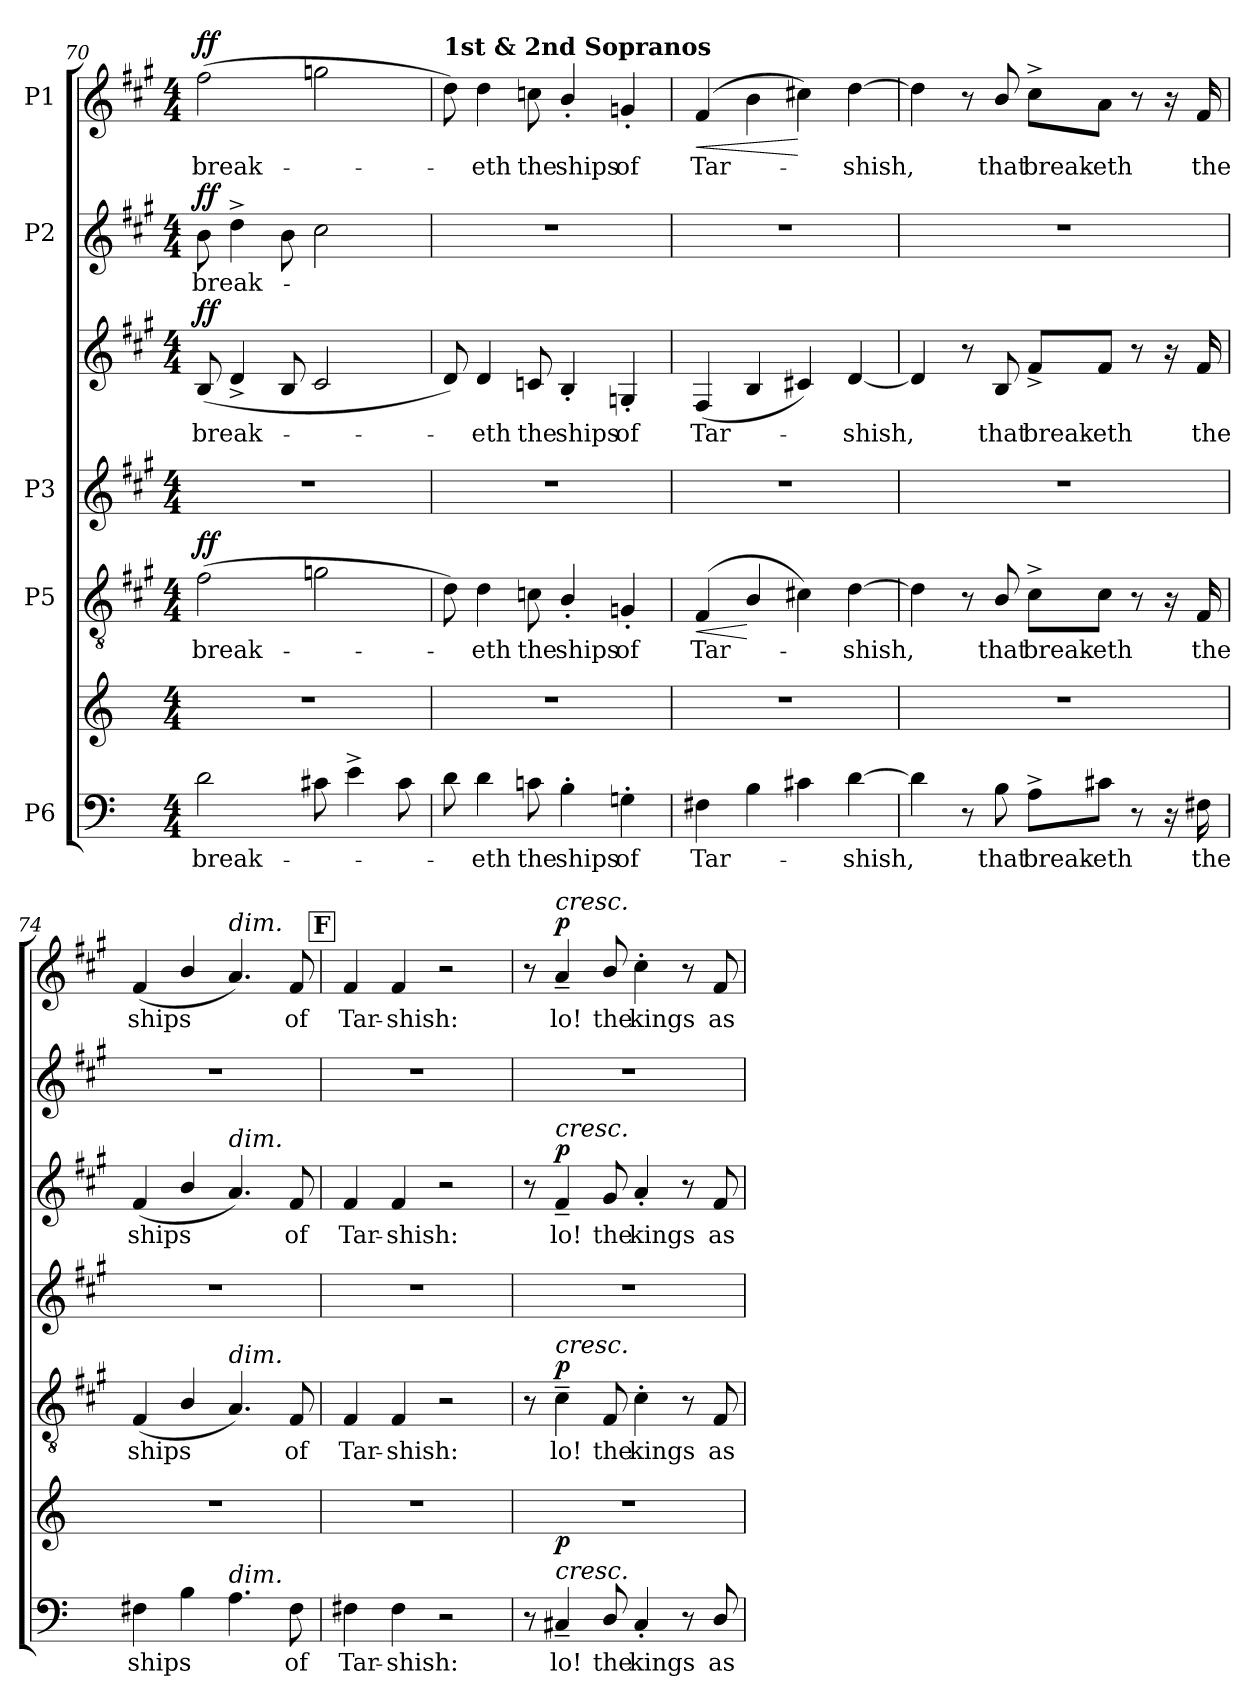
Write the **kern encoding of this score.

**kern	**text	**kern	**dynam	**kern	**text	**dynam	**kern	**kern	**text	**dynam	**kern	**text	**dynam	**kern	**text	**dynam
*part5	*part5	*part5	*part5	*part4	*part4	*part4	*part3	*part3	*part3	*part3	*part2	*part2	*part2	*part1	*part1	*part1
*staff7	*staff7	*staff6	*staff6/7	*staff5	*staff5	*staff5	*staff4	*staff3	*staff3	*staff3/4	*staff2	*staff2	*staff2	*staff1	*staff1	*staff1
*I"P6	*	*	*	*I"P5	*	*	*I"P3	*	*	*	*I"P2	*	*	*I"P1	*	*
*clefF4	*	*clefG2	*	*clefGv2	*	*	*clefG2	*clefG2	*	*	*clefG2	*	*	*clefG2	*	*
*	*	*	*	*ITrd7c12	*	*	*	*	*	*	*	*	*	*	*	*
*k[]	*	*k[]	*	*k[f#c#g#]	*	*	*k[f#c#g#]	*k[f#c#g#]	*	*	*k[f#c#g#]	*	*	*k[f#c#g#]	*	*
*C:	*	*C:	*	*A:	*	*	*A:	*A:	*	*	*A:	*	*	*A:	*	*
*M4/4	*	*M4/4	*	*M4/4	*	*	*M4/4	*M4/4	*	*	*M4/4	*	*	*M4/4	*	*
=70	=70	=70	=70	=70	=70	=70	=70	=70	=70	=70	=70	=70	=70	=70	=70	=70
!	!LO:LY:b:color=#000000	!	!	!	!	!	!	!	!	!	!	!	!	!	!	!
!	!	!	!	!	!LO:LY:b:color=#000000	!	!	!	!	!	!	!	!	!	!	!
!	!	!	!	!	!	!	!	!	!LO:LY:b:color=#000000	!	!	!	!	!	!	!
!	!	!	!	!	!	!	!	!	!	!	!	!LO:LY:b:color=#000000	!	!	!	!
!	!	!	!	!	!	!	!	!	!	!	!	!	!	!	!LO:LY:b:color=#000000	!
2di\	break-	1r	.	(2F#i\	break-	ff	1r	(8Bi/	break-	ff	(8bi\	break-	ff	(2ff#i\	break-	ff
.	.	.	.	.	.	.	.	4d^i/	.	.	4dd^i\	.	.	.	.	.
.	.	.	.	.	.	.	.	8Bi/	.	.	8bi\	.	.	.	.	.
8c#i\	.	.	.	2Gni\	.	.	.	2c#i/	.	.	2cc#i\	.	.	2ggni\	.	.
4e^i\	.	.	.	.	.	.	.	.	.	.	.	.	.	.	.	.
8c#i\	.	.	.	.	.	.	.	.	.	.	.	.	.	.	.	.
!!LO:PB:g=z
=71	=71	=71	=71	=71	=71	=71	=71	=71	=71	=71	=71	=71	=71	=71	=71	=71
!	!	!	!	!	!	!	!	!	!	!	!	!	!	!LO:TX:a:B:t=1st & 2nd Sopranos	!	!
8di\	.	1r	.	8Di\)	.	.	1r	8di/)	.	.	1r)	.	.	8ddi\)	.	.
!	!LO:LY:b:color=#000000	!	!	!	!	!	!	!	!	!	!	!	!	!	!	!
!	!	!	!	!	!LO:LY:b:color=#000000	!	!	!	!	!	!	!	!	!	!	!
!	!	!	!	!	!	!	!	!	!LO:LY:b:color=#000000	!	!	!	!	!	!	!
!	!	!	!	!	!	!	!	!	!	!	!	!	!	!	!LO:LY:b:color=#000000	!
4di\	-eth	.	.	4Di\	-eth	.	.	4di/	-eth	.	.	.	.	4ddi\	-eth	.
!	!LO:LY:b:color=#000000	!	!	!	!	!	!	!	!	!	!	!	!	!	!	!
!	!	!	!	!	!LO:LY:b:color=#000000	!	!	!	!	!	!	!	!	!	!	!
!	!	!	!	!	!	!	!	!	!LO:LY:b:color=#000000	!	!	!	!	!	!	!
!	!	!	!	!	!	!	!	!	!	!	!	!	!	!	!LO:LY:b:color=#000000	!
8cni\	the	.	.	8Cni\	the	.	.	8cni/	the	.	.	.	.	8ccni\	the	.
!	!LO:LY:b:color=#000000	!	!	!	!	!	!	!	!	!	!	!	!	!	!	!
!	!	!	!	!	!LO:LY:b:color=#000000	!	!	!	!	!	!	!	!	!	!	!
!	!	!	!	!	!	!	!	!	!LO:LY:b:color=#000000	!	!	!	!	!	!	!
!	!	!	!	!	!	!	!	!	!	!	!	!	!	!	!LO:LY:b:color=#000000	!
4B'i\	ships	.	.	4BB'i/	ships	.	.	4B'i/	ships	.	.	.	.	4b'i/	ships	.
!	!LO:LY:b:color=#000000	!	!	!	!	!	!	!	!	!	!	!	!	!	!	!
!	!	!	!	!	!LO:LY:b:color=#000000	!	!	!	!	!	!	!	!	!	!	!
!	!	!	!	!	!	!	!	!	!LO:LY:b:color=#000000	!	!	!	!	!	!	!
!	!	!	!	!	!	!	!	!	!	!	!	!	!	!	!LO:LY:b:color=#000000	!
4Gn'i\	of	.	.	4GGn'i/	of	.	.	4Gn'i/	of	.	.	.	.	4gn'i/	of	.
=72	=72	=72	=72	=72	=72	=72	=72	=72	=72	=72	=72	=72	=72	=72	=72	=72
!	!LO:LY:b:color=#000000	!	!	!	!	!	!	!	!	!	!	!	!	!	!	!
!	!	!	!	!	!LO:LY:b:color=#000000	!LO:HP:b	!	!	!	!	!	!	!	!	!	!
!	!	!	!	!	!	!	!	!	!LO:LY:b:color=#000000	!	!	!	!	!	!	!
!	!	!	!	!	!	!	!	!	!	!	!	!	!	!	!LO:LY:b:color=#000000	!LO:HP:b
4F#i\	Tar-	1r	.	(4FF#i/	Tar-	<	1r	(4F#i/	Tar-	.	1r	.	.	(4f#i/	Tar-	<
4Bi\	.	.	.	4BBi/	.	[	.	4Bi/	.	.	.	.	.	4bi\	.	.
4c#Xi\	.	.	.	4C#Xi\)	.	.	.	4c#Xi/)	.	.	.	.	.	4cc#Xi\)	.	[
!	!LO:LY:b:color=#000000	!	!	!	!	!	!	!	!	!	!	!	!	!	!	!
!	!	!	!	!	!LO:LY:b:color=#000000	!	!	!	!	!	!	!	!	!	!	!
!	!	!	!	!	!	!	!	!	!LO:LY:b:color=#000000	!	!	!	!	!	!	!
!	!	!	!	!	!	!	!	!	!	!	!	!	!	!	!LO:LY:b:color=#000000	!
[4di\	-shish,	.	.	[4Di\	-shish,	.	.	[4di/	-shish,	.	.	.	.	[4ddi\	-shish,	.
=73	=73	=73	=73	=73	=73	=73	=73	=73	=73	=73	=73	=73	=73	=73	=73	=73
4di\]	.	1r	.	4Di\]	.	.	1r	4di/]	.	.	1r	.	.	4ddi\]	.	.
8r	.	.	.	8r	.	.	.	8r	.	.	.	.	.	8r	.	.
!	!LO:LY:b:color=#000000	!	!	!	!	!	!	!	!	!	!	!	!	!	!	!
!	!	!	!	!	!LO:LY:b:color=#000000	!	!	!	!	!	!	!	!	!	!	!
!	!	!	!	!	!	!	!	!	!LO:LY:b:color=#000000	!	!	!	!	!	!	!
!	!	!	!	!	!	!	!	!	!	!	!	!	!	!	!LO:LY:b:color=#000000	!
8Bi\	that	.	.	8BBi/	that	.	.	8Bi/	that	.	.	.	.	8bi/	that	.
!	!LO:LY:b:color=#000000	!	!	!	!	!	!	!	!	!	!	!	!	!	!	!
!	!	!	!	!	!LO:LY:b:color=#000000	!	!	!	!	!	!	!	!	!	!	!
!	!	!	!	!	!	!	!	!	!LO:LY:b:color=#000000	!	!	!	!	!	!	!
!	!	!	!	!	!	!	!	!	!	!	!	!	!	!	!LO:LY:b:color=#000000	!
8A^i\L	break-	.	.	8C#^i\L	break-	.	.	8f#^i/L	break-	.	.	.	.	8cc#^i\L	break-	.
!	!LO:LY:b:color=#000000	!	!	!	!	!	!	!	!	!	!	!	!	!	!	!
!	!	!	!	!	!LO:LY:b:color=#000000	!	!	!	!	!	!	!	!	!	!	!
!	!	!	!	!	!	!	!	!	!LO:LY:b:color=#000000	!	!	!	!	!	!	!
!	!	!	!	!	!	!	!	!	!	!	!	!	!	!	!LO:LY:b:color=#000000	!
8c#i\J	-eth	.	.	8C#i\J	-eth	.	.	8f#i/J	-eth	.	.	.	.	8ai\J	-eth	.
8r	.	.	.	8r	.	.	.	8r	.	.	.	.	.	8r	.	.
16r	.	.	.	16r	.	.	.	16r	.	.	.	.	.	16r	.	.
!	!LO:LY:b:color=#000000	!	!	!	!	!	!	!	!	!	!	!	!	!	!	!
!	!	!	!	!	!LO:LY:b:color=#000000	!	!	!	!	!	!	!	!	!	!	!
!	!	!	!	!	!	!	!	!	!LO:LY:b:color=#000000	!	!	!	!	!	!	!
!	!	!	!	!	!	!	!	!	!	!	!	!	!	!	!LO:LY:b:color=#000000	!
16F#i\	the	.	.	16FF#i/	the	.	.	16f#i/	the	.	.	.	.	16f#i/	the	.
=74	=74	=74	=74	=74	=74	=74	=74	=74	=74	=74	=74	=74	=74	=74	=74	=74
!	!LO:LY:b:color=#000000	!	!	!	!	!	!	!	!	!	!	!	!	!	!	!
!	!	!	!	!	!LO:LY:b:color=#000000	!	!	!	!	!	!	!	!	!	!	!
!	!	!	!	!	!	!	!	!	!LO:LY:b:color=#000000	!	!	!	!	!	!	!
!	!	!	!	!	!	!	!	!	!	!	!	!	!	!	!LO:LY:b:color=#000000	!
4F#i\	ships	1r	.	(4FF#i/	ships	.	1r	(4f#i/	ships	.	1r	.	.	(4f#i/	ships	.
4Bi\	.	.	.	4BBi/	.	.	.	4bi/	.	.	.	.	.	4bi/	.	.
!	!	!	!	!	!	!	!	!	!	!	!	!	!	!LO:TX:a:i:t=dim.	!	!
!	!	!	!	!	!	!	!	!LO:TX:a:i:t=dim.	!	!	!	!	!	!	!	!
!	!	!	!	!LO:TX:a:i:t=dim.	!	!	!	!	!	!	!	!	!	!	!	!
!LO:TX:a:i:t=dim.	!	!	!	!	!	!	!	!	!	!	!	!	!	!	!	!
4.Ai\	.	.	.	4.AAi/)	.	.	.	4.ai/)	.	.	.	.	.	4.ai/)	.	.
!	!LO:LY:b:color=#000000	!	!	!	!	!	!	!	!	!	!	!	!	!	!	!
!	!	!	!	!	!LO:LY:b:color=#000000	!	!	!	!	!	!	!	!	!	!	!
!	!	!	!	!	!	!	!	!	!LO:LY:b:color=#000000	!	!	!	!	!	!	!
!	!	!	!	!	!	!	!	!	!	!	!	!	!	!	!LO:LY:b:color=#000000	!
8F#i\	of	.	.	8FF#i/	of	.	.	8f#i/	of	.	.	.	.	8f#i/	of	.
!!LO:LB:g=z
!!LO:REH:place=s1:B:color=#000000:enc=box:fs=17.1407:t=F
=75	=75	=75	=75	=75	=75	=75	=75	=75	=75	=75	=75	=75	=75	=75	=75	=75
!	!LO:LY:b:color=#000000	!	!	!	!	!	!	!	!	!	!	!	!	!	!	!
!	!	!	!	!	!LO:LY:b:color=#000000	!	!	!	!	!	!	!	!	!	!	!
!	!	!	!	!	!	!	!	!	!LO:LY:b:color=#000000	!	!	!	!	!	!	!
!	!	!	!	!	!	!	!	!	!	!	!	!	!	!	!LO:LY:b:color=#000000	!
4F#i\	Tar-	1r	.	4FF#i/	Tar-	.	1r	4f#i/	Tar-	.	1r	.	.	4f#i/	Tar-	.
!	!LO:LY:b:color=#000000	!	!	!	!	!	!	!	!	!	!	!	!	!	!	!
!	!	!	!	!	!LO:LY:b:color=#000000	!	!	!	!	!	!	!	!	!	!	!
!	!	!	!	!	!	!	!	!	!LO:LY:b:color=#000000	!	!	!	!	!	!	!
!	!	!	!	!	!	!	!	!	!	!	!	!	!	!	!LO:LY:b:color=#000000	!
4F#i\	-shish:	.	.	4FF#i/	-shish:	.	.	4f#i/	-shish:	.	.	.	.	4f#i/	-shish:	.
2r	.	.	.	2r	.	.	.	2r	.	.	.	.	.	2r	.	.
=76	=76	=76	=76	=76	=76	=76	=76	=76	=76	=76	=76	=76	=76	=76	=76	=76
8r	.	1r	.	8r	.	.	1r	8r	.	.	1r	.	.	8r	.	.
!	!LO:LY:b:color=#000000	!	!	!	!	!	!	!	!	!	!	!	!	!	!	!
!	!	!	!	!	!LO:LY:b:color=#000000	!	!	!	!	!	!	!	!	!	!	!
!	!	!	!	!	!	!	!	!	!LO:LY:b:color=#000000	!	!	!	!	!	!	!
!	!	!	!	!	!	!	!	!	!	!	!	!	!	!LO:TX:a:i:t=cresc.	!	!
!	!	!	!	!	!	!	!	!LO:TX:a:i:t=cresc.	!	!	!	!	!	!	!	!
!	!	!	!	!LO:TX:a:i:t=cresc.	!	!	!	!	!	!	!	!	!	!	!	!
!LO:TX:a:i:t=cresc.	!	!	!	!	!	!	!	!	!	!	!	!	!	!	!	!
!	!	!	!	!	!	!	!	!	!	!	!	!	!	!	!LO:LY:b:color=#000000	!
4C#~i/	lo!	.	p	4C#~i\	lo!	p	.	4f#~i/	lo!	p	.	.	.	4a~i/	lo!	p
!	!LO:LY:b:color=#000000	!	!	!	!	!	!	!	!	!	!	!	!	!	!	!
!	!	!	!	!	!LO:LY:b:color=#000000	!	!	!	!	!	!	!	!	!	!	!
!	!	!	!	!	!	!	!	!	!LO:LY:b:color=#000000	!	!	!	!	!	!	!
!	!	!	!	!	!	!	!	!	!	!	!	!	!	!	!LO:LY:b:color=#000000	!
8Di/	the	.	.	8FF#i/	the	.	.	8g#i/	the	.	.	.	.	8bi/	the	.
!	!LO:LY:b:color=#000000	!	!	!	!	!	!	!	!	!	!	!	!	!	!	!
!	!	!	!	!	!LO:LY:b:color=#000000	!	!	!	!	!	!	!	!	!	!	!
!	!	!	!	!	!	!	!	!	!LO:LY:b:color=#000000	!	!	!	!	!	!	!
!	!	!	!	!	!	!	!	!	!	!	!	!	!	!	!LO:LY:b:color=#000000	!
4C#'i/	kings	.	.	4C#'i\	kings	.	.	4a'i/	kings	.	.	.	.	4cc#'i\	kings	.
8r	.	.	.	8r	.	.	.	8r	.	.	.	.	.	8r	.	.
!	!LO:LY:b:color=#000000	!	!	!	!	!	!	!	!	!	!	!	!	!	!	!
!	!	!	!	!	!LO:LY:b:color=#000000	!	!	!	!	!	!	!	!	!	!	!
!	!	!	!	!	!	!	!	!	!LO:LY:b:color=#000000	!	!	!	!	!	!	!
!	!	!	!	!	!	!	!	!	!	!	!	!	!	!	!LO:LY:b:color=#000000	!
8Di/	as-	.	.	8FF#i/	as-	.	.	8f#i/	as-	.	.	.	.	8f#i/	as-	.
=	=	=	=	=	=	=	=	=	=	=	=	=	=	=	=	=
*-	*-	*-	*-	*-	*-	*-	*-	*-	*-	*-	*-	*-	*-	*-	*-	*-
